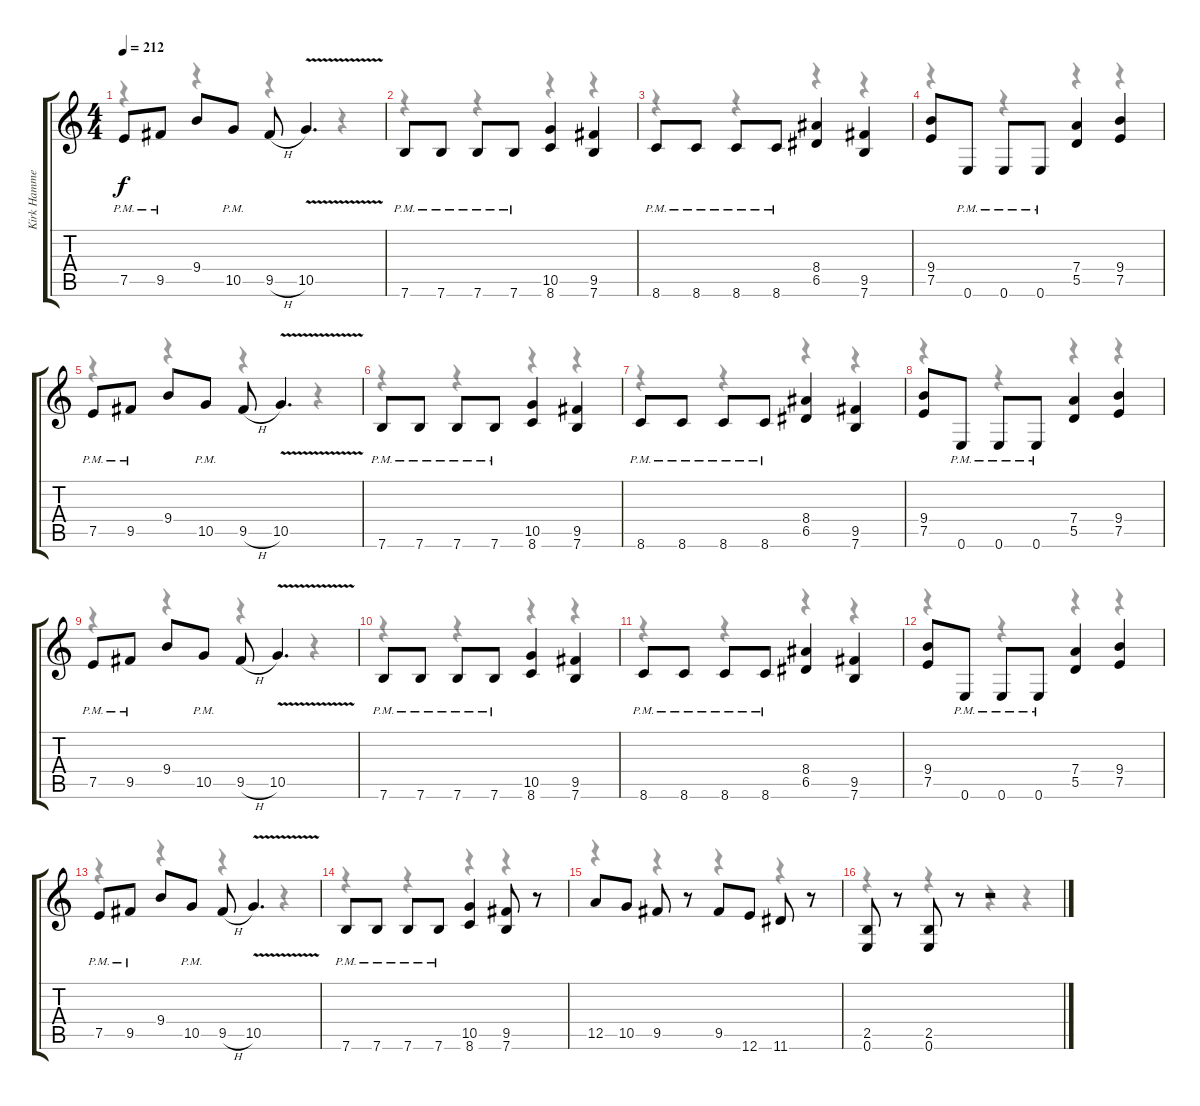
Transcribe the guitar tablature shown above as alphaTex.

\track ("Kirk Hammett" "Kirk Hamme") {instrument distortionguitar}
\staff {score tabs}
\tuning (E4 B3 G3 D3 A2 E2) {hide}
\voice
\ts (4 4)
\tempo 212
\clef g2
\ks c
7.5{pm}.8{dy f} 9.5{pm}.8 9.4.8 10.5{pm}.8 9.5{h}.8 10.5{v}.4{d} |
7.6{pm}.8 7.6{pm}.8 7.6{pm}.8 7.6{pm}.8 (10.5 8.6).4 (9.5 7.6).4 |
8.6{pm}.8 8.6{pm}.8 8.6{pm}.8 8.6{pm}.8 (8.4 6.5).4 (9.5 7.6).4 |
(9.4 7.5).8 0.6{pm}.8 0.6{pm}.8 0.6{pm}.8 (7.4 5.5).4 (9.4 7.5).4 |
7.5{pm}.8 9.5{pm}.8 9.4.8 10.5{pm}.8 9.5{h}.8 10.5{v}.4{d} |
7.6{pm}.8 7.6{pm}.8 7.6{pm}.8 7.6{pm}.8 (10.5 8.6).4 (9.5 7.6).4 |
8.6{pm}.8 8.6{pm}.8 8.6{pm}.8 8.6{pm}.8 (8.4 6.5).4 (9.5 7.6).4 |
(9.4 7.5).8 0.6{pm}.8 0.6{pm}.8 0.6{pm}.8 (7.4 5.5).4 (9.4 7.5).4 |
7.5{pm}.8 9.5{pm}.8 9.4.8 10.5{pm}.8 9.5{h}.8 10.5{v}.4{d} |
7.6{pm}.8 7.6{pm}.8 7.6{pm}.8 7.6{pm}.8 (10.5 8.6).4 (9.5 7.6).4 |
8.6{pm}.8 8.6{pm}.8 8.6{pm}.8 8.6{pm}.8 (8.4 6.5).4 (9.5 7.6).4 |
(9.4 7.5).8 0.6{pm}.8 0.6{pm}.8 0.6{pm}.8 (7.4 5.5).4 (9.4 7.5).4 |
7.5{pm}.8 9.5{pm}.8 9.4.8 10.5{pm}.8 9.5{h}.8 10.5{v}.4{d} |
7.6{pm}.8 7.6{pm}.8 7.6{pm}.8 7.6{pm}.8 (10.5 8.6).4 (9.5 7.6).8 r.8 |
12.5.8 10.5.8 9.5.8 r.8 9.5.8 12.6.8 11.6.8 r.8 |
(2.5 0.6).8 r.8 (2.5 0.6).8 r.8 r.2
\voice
\clef g2
\ottava regular
\simile none
\ks c
r.4{dy f} r.4 r.4 r.4 |
r.4 r.4 r.4 r.4 |
r.4 r.4 r.4 r.4 |
r.4 r.4 r.4 r.4 |
r.4 r.4 r.4 r.4 |
r.4 r.4 r.4 r.4 |
r.4 r.4 r.4 r.4 |
r.4 r.4 r.4 r.4 |
r.4 r.4 r.4 r.4 |
r.4 r.4 r.4 r.4 |
r.4 r.4 r.4 r.4 |
r.4 r.4 r.4 r.4 |
r.4 r.4 r.4 r.4 |
r.4 r.4 r.4 r.4 |
r.4 r.4 r.4 r.4 |
r.4 r.4 r.4 r.4
